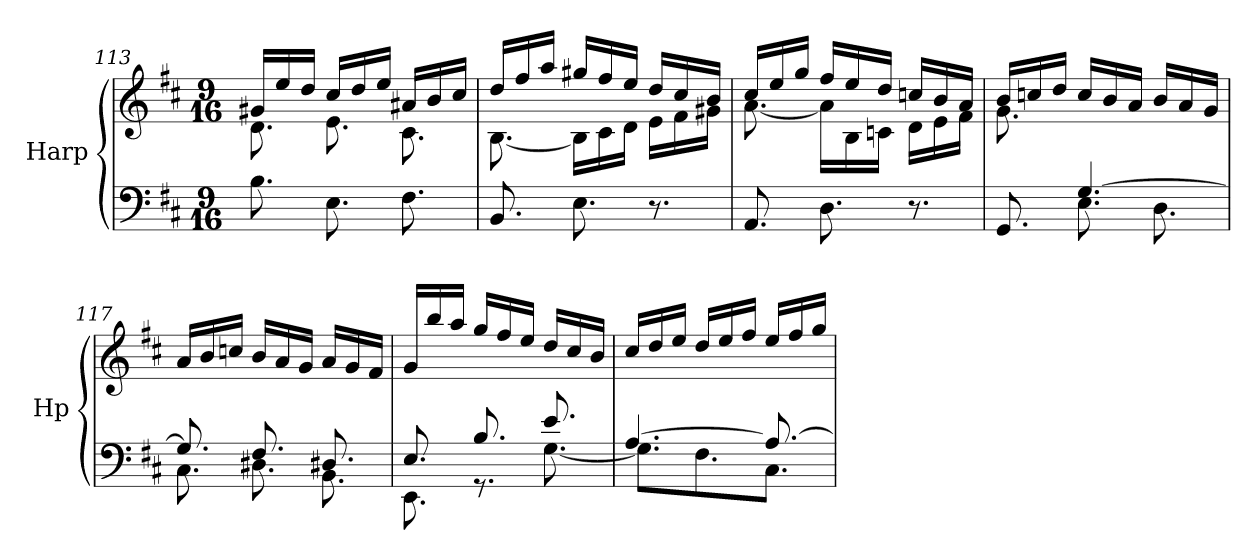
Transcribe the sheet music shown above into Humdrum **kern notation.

**kern	**kern
*part1	*part1
*staff2	*staff1
*I"Harp	*
*I'Hp	*
*clefF4	*clefG2
*k[f#c#]	*k[f#c#]
*M9/16	*M9/16
=113	=113
*	*^
8.B\	16g#X/LL	8.d\
.	16ee/	.
.	16dd/JJ	.
8.E\	16cc#/LL	8.e\
.	16dd/	.
.	16ee/JJ	.
8.F#\	16a#X/LL	8.c#\
.	16b/	.
.	16cc#/JJ	.
!!LO:LB:g=z	!!
=114	=114	=114
8.BB/	16dd/LL	[8.B\
.	16ff#/	.
.	16aa/JJ	.
8.E\	16gg#X/LL	16B\LL]
.	16ff#/	16c#\
.	16ee/JJ	16d\JJ
8.r	16dd/LL	16e\LL
.	16cc#/	16f#\
.	16b/JJ	16g#X\JJ
=115	=115	=115
8.AA/	16cc#/LL	[8.a\
.	16ee/	.
.	16gg/JJ	.
8.D\	16ff#/LL	16a\LL]
.	16ee/	16B\
.	16dd/JJ	16cn\JJ
8.r	16ccn/LL	16d\LL
.	16b/	16e\
.	16a/JJ	16f#\JJ
=116	=116	=116
*^	*	*
8.ryy	8.GG/	16b/LL	8.g\
.	.	16ccn/	.
.	.	16dd/JJ	.
[4.G/	8.E\	16cc/LL	4.ryy
.	.	16b/	.
.	.	16a/JJ	.
.	8.D\	16b/LL	.
.	.	16a/	.
.	.	16g/JJ	.
*	*	*v	*v
=117	=117	=117
8.G/]	8.C#\	16a/LL
.	.	16b/
.	.	16ccn/JJ
8.F#/	8.D#X\	16b/LL
.	.	16a/
.	.	16g/JJ
8.D#X/	8.BB\	16a/LL
.	.	16g/
.	.	16f#/JJ
!!LO:PB:g=z
=118	=118	=118
8.E/	8.EE\	16g/LL
.	.	16bb/
.	.	16aa/JJ
8.B/	8.r	16gg/LL
.	.	16ff#/
.	.	16ee/JJ
8.e/	[8.G\	16dd/LL
.	.	16cc#/
.	.	16b/JJ
=119	=119	=119
[4.A/	8.G\L]	16cc#/LL
.	.	16dd/
.	.	16ee/JJ
.	8.F#\	16dd/LL
.	.	16ee/
.	.	16ff#/JJ
8.A/_	8.C#\J	16ee/LL
.	.	16ff#/
.	.	16gg/JJ
*v	*v	*
=	=
*-	*-
